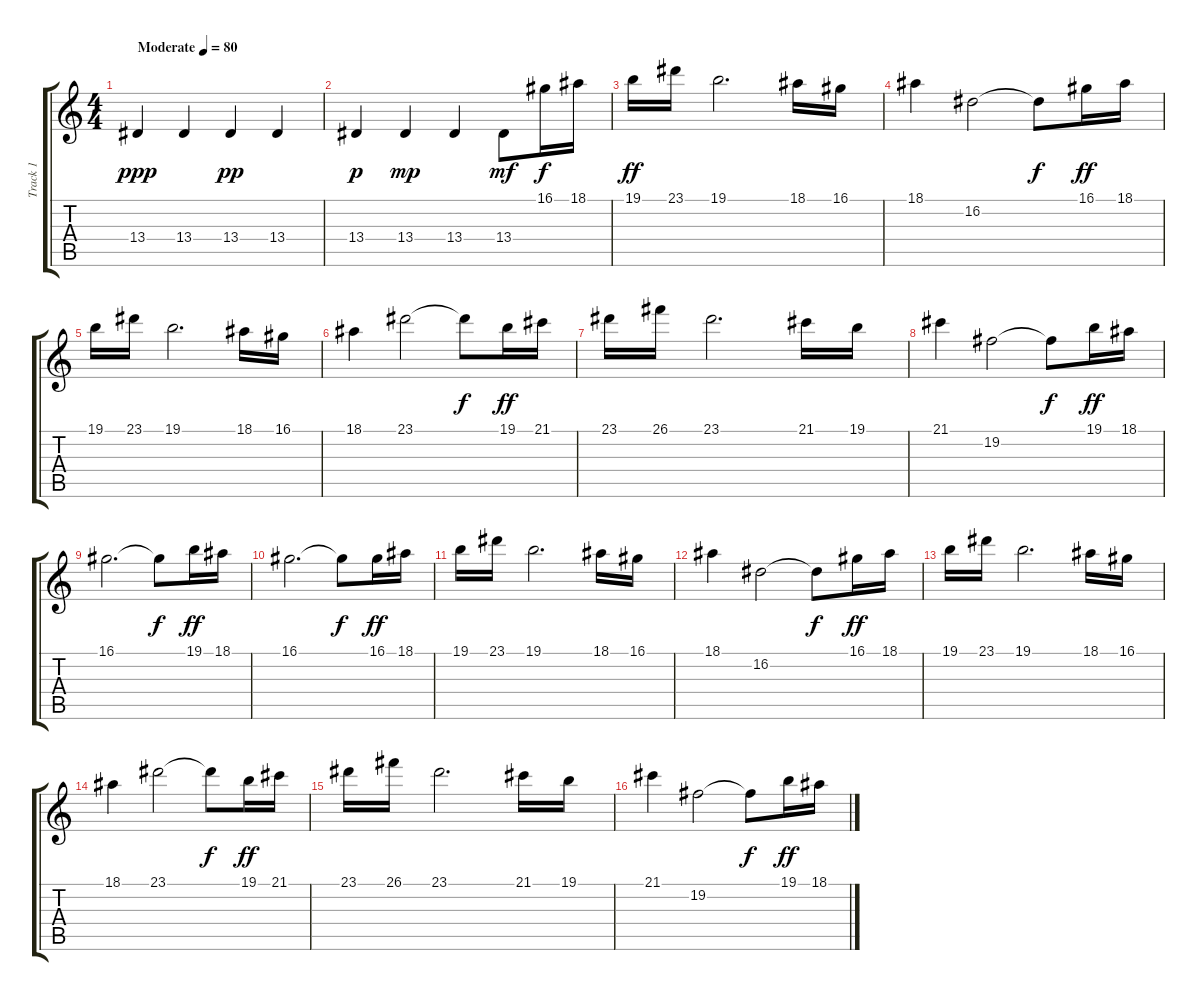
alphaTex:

\track ("Track 1" "Track 1") {instrument panflute}
\staff {score tabs}
\tuning (E4 B3 G3 D3 A2 E2) {hide}
\ts (4 4)
\tempo (80 "Moderate")
\clef g2
\ks c
13.4.4{dy ppp instrument banjo} 13.4.4 13.4.4{dy pp} 13.4.4 |
13.4.4{dy p} 13.4.4{dy mp} 13.4.4 13.4.8{dy mf} 16.1.16{dy f instrument panflute} 18.1.16 |
19.1.16{dy ff} 23.1.16 19.1.2{d} 18.1.16 16.1.16 |
18.1.4 16.2.2 16.2{t}.8{dy f} 16.1.16{dy ff} 18.1.16 |
19.1.16 23.1.16 19.1.2{d} 18.1.16 16.1.16 |
18.1.4 23.1.2 23.1{t}.8{dy f} 19.1.16{dy ff} 21.1.16 |
23.1.16 26.1.16 23.1.2{d} 21.1.16 19.1.16 |
21.1.4 19.2.2 19.2{t}.8{dy f} 19.1.16{dy ff} 18.1.16 |
16.1.2{d} 16.1{t}.8{dy f} 19.1.16{dy ff} 18.1.16 |
16.1.2{d} 16.1{t}.8{dy f} 16.1.16{dy ff} 18.1.16 |
19.1.16 23.1.16 19.1.2{d} 18.1.16 16.1.16 |
18.1.4 16.2.2 16.2{t}.8{dy f} 16.1.16{dy ff} 18.1.16 |
19.1.16 23.1.16 19.1.2{d} 18.1.16 16.1.16 |
18.1.4 23.1.2 23.1{t}.8{dy f} 19.1.16{dy ff} 21.1.16 |
23.1.16 26.1.16 23.1.2{d} 21.1.16 19.1.16 |
21.1.4 19.2.2 19.2{t}.8{dy f} 19.1.16{dy ff} 18.1.16
